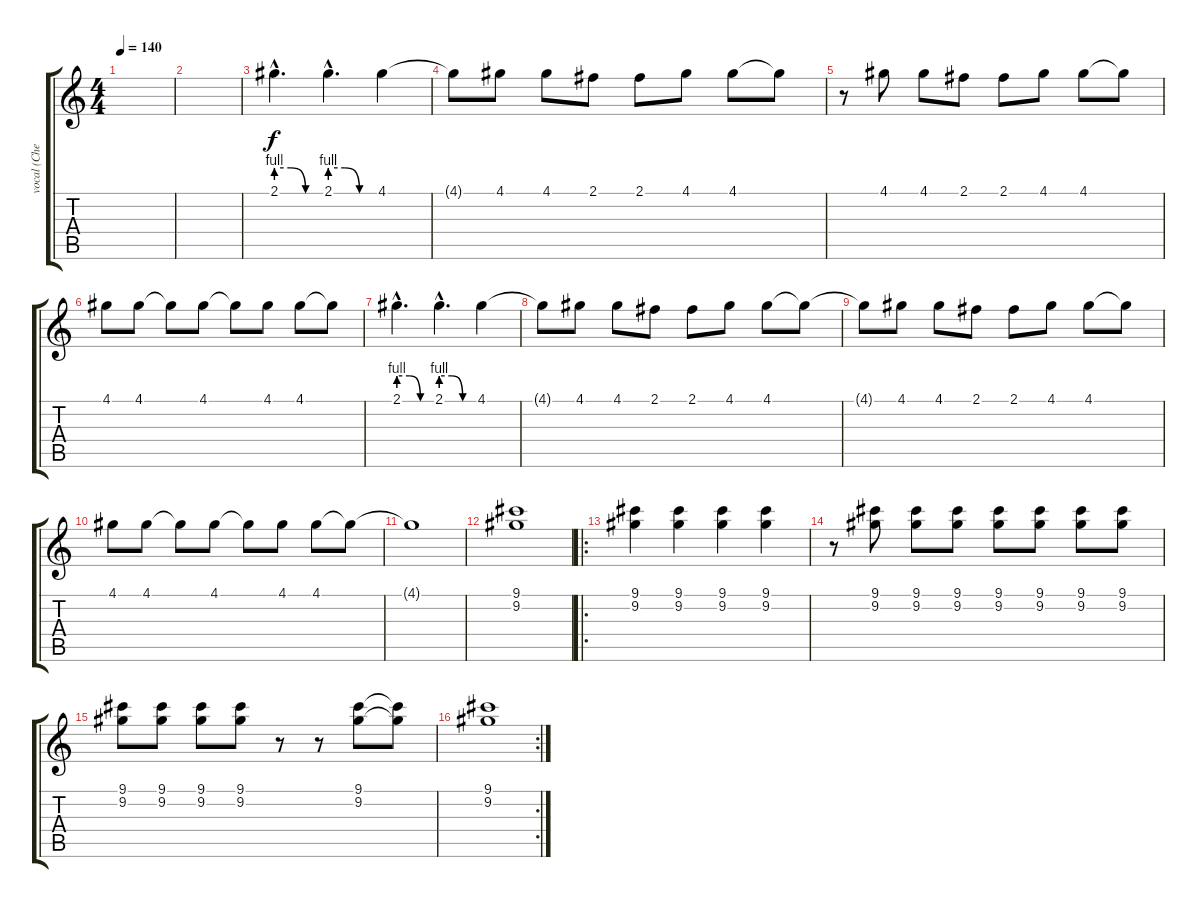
\track ("vocal (Chester)" "vocal (Che") {instrument acousticguitarnylon}
\staff {score tabs}
\tuning (E4 B3 G3 D3 A2 E2) {hide}
\ts (4 4)
\tempo 140
\clef g2
\ks c
|
|
2.1{be (custom 0 4 20 4 40 0 60 0) hac}.4{d} 2.1{be (custom 0 4 20 4 40 0 60 0) hac}.4{d} 4.1.4 |
4.1{t}.8 4.1.8 4.1.8 2.1.8 2.1.8 4.1.8 4.1.8 4.1{t}.8 |
r.8 4.1.8 4.1.8 2.1.8 2.1.8 4.1.8 4.1.8 4.1{t}.8 |
4.1.8 4.1.8 4.1{t}.8 4.1.8 4.1{t}.8 4.1.8 4.1.8 4.1{t}.8 |
2.1{be (custom 0 4 20 4 40 0 60 0) hac}.4{d} 2.1{be (custom 0 4 20 4 40 0 60 0) hac}.4{d} 4.1.4 |
4.1{t}.8 4.1.8 4.1.8 2.1.8 2.1.8 4.1.8 4.1.8 4.1{t}.8 |
4.1{t}.8 4.1.8 4.1.8 2.1.8 2.1.8 4.1.8 4.1.8 4.1{t}.8 |
4.1.8 4.1.8 4.1{t}.8 4.1.8 4.1{t}.8 4.1.8 4.1.8 4.1{t}.8 |
4.1{t}.1 |
(9.1 9.2).1 |
\ro
(9.1 9.2).4 (9.1 9.2).4 (9.1 9.2).4 (9.1 9.2).4 |
r.8 (9.1 9.2).8 (9.1 9.2).8 (9.1 9.2).8 (9.1 9.2).8 (9.1 9.2).8 (9.1 9.2).8 (9.1 9.2).8 |
(9.1 9.2).8 (9.1 9.2).8 (9.1 9.2).8 (9.1 9.2).8 r.8 r.8 (9.1 9.2).8 (9.1{t} 9.2{t}).8 |
\rc 2
(9.1 9.2).1
